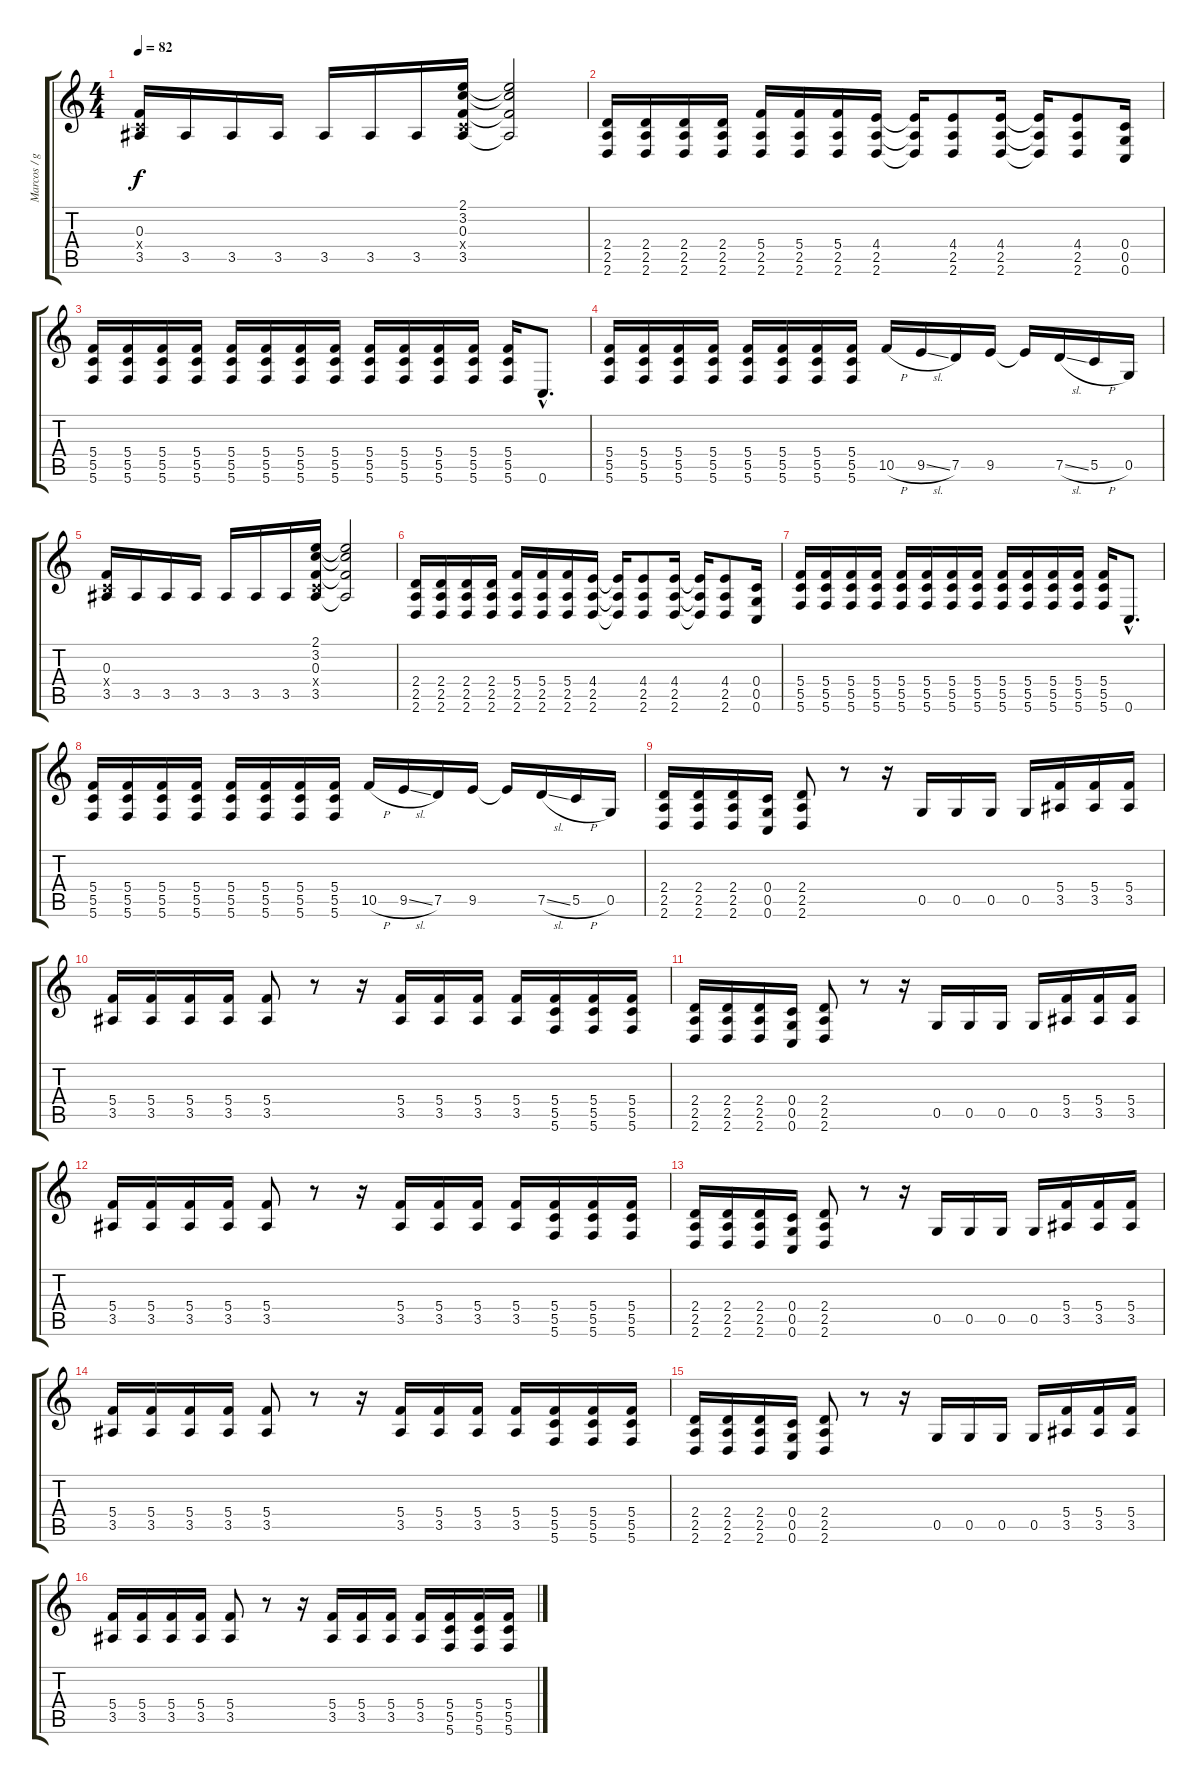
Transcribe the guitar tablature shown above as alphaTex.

\track ("Marcos / guitar " "Marcos / g") {instrument distortionguitar}
\staff {score tabs}
\tuning (D4 A3 F3 C3 G2 C2) {hide}
\ts (4 4)
\tempo 82
\clef g2
\ks c
(0.3 0.4{x} 3.5).16{dy f} 3.5.16 3.5.16 3.5.16 3.5.16 3.5.16 3.5.16 (2.1 3.2 0.3 0.4{x} 3.5).16 (2.1{t} 3.2{t} 0.3{t} 3.5{t}).2 |
(2.4 2.5 2.6).16 (2.4 2.5 2.6).16 (2.4 2.5 2.6).16 (2.4 2.5 2.6).16 (5.4 2.5 2.6).16 (5.4 2.5 2.6).16 (5.4 2.5 2.6).16 (4.4 2.5 2.6).16 (4.4{t} 2.5{t} 2.6{t}).16 (4.4 2.5 2.6).8 (4.4 2.5 2.6).16 (4.4{t} 2.5{t} 2.6{t}).16 (4.4 2.5 2.6).8 (0.4 0.5 0.6).16 |
(5.4 5.5 5.6).16 (5.4 5.5 5.6).16 (5.4 5.5 5.6).16 (5.4 5.5 5.6).16 (5.4 5.5 5.6).16 (5.4 5.5 5.6).16 (5.4 5.5 5.6).16 (5.4 5.5 5.6).16 (5.4 5.5 5.6).16 (5.4 5.5 5.6).16 (5.4 5.5 5.6).16 (5.4 5.5 5.6).16 (5.4 5.5 5.6).16 0.6{hac}.8{d} |
(5.4 5.5 5.6).16 (5.4 5.5 5.6).16 (5.4 5.5 5.6).16 (5.4 5.5 5.6).16 (5.4 5.5 5.6).16 (5.4 5.5 5.6).16 (5.4 5.5 5.6).16 (5.4 5.5 5.6).16 10.5{h}.16 9.5{sl}.16 7.5.16 9.5.16 9.5{t}.16 7.5{sl}.16 5.5{h}.16 0.5.16 |
(0.3 0.4{x} 3.5).16 3.5.16 3.5.16 3.5.16 3.5.16 3.5.16 3.5.16 (2.1 3.2 0.3 0.4{x} 3.5).16 (2.1{t} 3.2{t} 0.3{t} 3.5{t}).2 |
(2.4 2.5 2.6).16 (2.4 2.5 2.6).16 (2.4 2.5 2.6).16 (2.4 2.5 2.6).16 (5.4 2.5 2.6).16 (5.4 2.5 2.6).16 (5.4 2.5 2.6).16 (4.4 2.5 2.6).16 (4.4{t} 2.5{t} 2.6{t}).16 (4.4 2.5 2.6).8 (4.4 2.5 2.6).16 (4.4{t} 2.5{t} 2.6{t}).16 (4.4 2.5 2.6).8 (0.4 0.5 0.6).16 |
(5.4 5.5 5.6).16 (5.4 5.5 5.6).16 (5.4 5.5 5.6).16 (5.4 5.5 5.6).16 (5.4 5.5 5.6).16 (5.4 5.5 5.6).16 (5.4 5.5 5.6).16 (5.4 5.5 5.6).16 (5.4 5.5 5.6).16 (5.4 5.5 5.6).16 (5.4 5.5 5.6).16 (5.4 5.5 5.6).16 (5.4 5.5 5.6).16 0.6{hac}.8{d} |
(5.4 5.5 5.6).16 (5.4 5.5 5.6).16 (5.4 5.5 5.6).16 (5.4 5.5 5.6).16 (5.4 5.5 5.6).16 (5.4 5.5 5.6).16 (5.4 5.5 5.6).16 (5.4 5.5 5.6).16 10.5{h}.16 9.5{sl}.16 7.5.16 9.5.16 9.5{t}.16 7.5{sl}.16 5.5{h}.16 0.5.16 |
(2.4 2.5 2.6).16 (2.4 2.5 2.6).16 (2.4 2.5 2.6).16 (0.4 0.5 0.6).16 (2.4 2.5 2.6).8 r.8 r.16 0.5.16 0.5.16 0.5.16 0.5.16 (5.4 3.5).16 (5.4 3.5).16 (5.4 3.5).16 |
(5.4 3.5).16 (5.4 3.5).16 (5.4 3.5).16 (5.4 3.5).16 (5.4 3.5).8 r.8 r.16 (5.4 3.5).16 (5.4 3.5).16 (5.4 3.5).16 (5.4 3.5).16 (5.4 5.5 5.6).16 (5.4 5.5 5.6).16 (5.4 5.5 5.6).16 |
(2.4 2.5 2.6).16 (2.4 2.5 2.6).16 (2.4 2.5 2.6).16 (0.4 0.5 0.6).16 (2.4 2.5 2.6).8 r.8 r.16 0.5.16 0.5.16 0.5.16 0.5.16 (5.4 3.5).16 (5.4 3.5).16 (5.4 3.5).16 |
(5.4 3.5).16 (5.4 3.5).16 (5.4 3.5).16 (5.4 3.5).16 (5.4 3.5).8 r.8 r.16 (5.4 3.5).16 (5.4 3.5).16 (5.4 3.5).16 (5.4 3.5).16 (5.4 5.5 5.6).16 (5.4 5.5 5.6).16 (5.4 5.5 5.6).16 |
(2.4 2.5 2.6).16 (2.4 2.5 2.6).16 (2.4 2.5 2.6).16 (0.4 0.5 0.6).16 (2.4 2.5 2.6).8 r.8 r.16 0.5.16 0.5.16 0.5.16 0.5.16 (5.4 3.5).16 (5.4 3.5).16 (5.4 3.5).16 |
(5.4 3.5).16 (5.4 3.5).16 (5.4 3.5).16 (5.4 3.5).16 (5.4 3.5).8 r.8 r.16 (5.4 3.5).16 (5.4 3.5).16 (5.4 3.5).16 (5.4 3.5).16 (5.4 5.5 5.6).16 (5.4 5.5 5.6).16 (5.4 5.5 5.6).16 |
(2.4 2.5 2.6).16 (2.4 2.5 2.6).16 (2.4 2.5 2.6).16 (0.4 0.5 0.6).16 (2.4 2.5 2.6).8 r.8 r.16 0.5.16 0.5.16 0.5.16 0.5.16 (5.4 3.5).16 (5.4 3.5).16 (5.4 3.5).16 |
(5.4 3.5).16 (5.4 3.5).16 (5.4 3.5).16 (5.4 3.5).16 (5.4 3.5).8 r.8 r.16 (5.4 3.5).16 (5.4 3.5).16 (5.4 3.5).16 (5.4 3.5).16 (5.4 5.5 5.6).16 (5.4 5.5 5.6).16 (5.4 5.5 5.6).16
